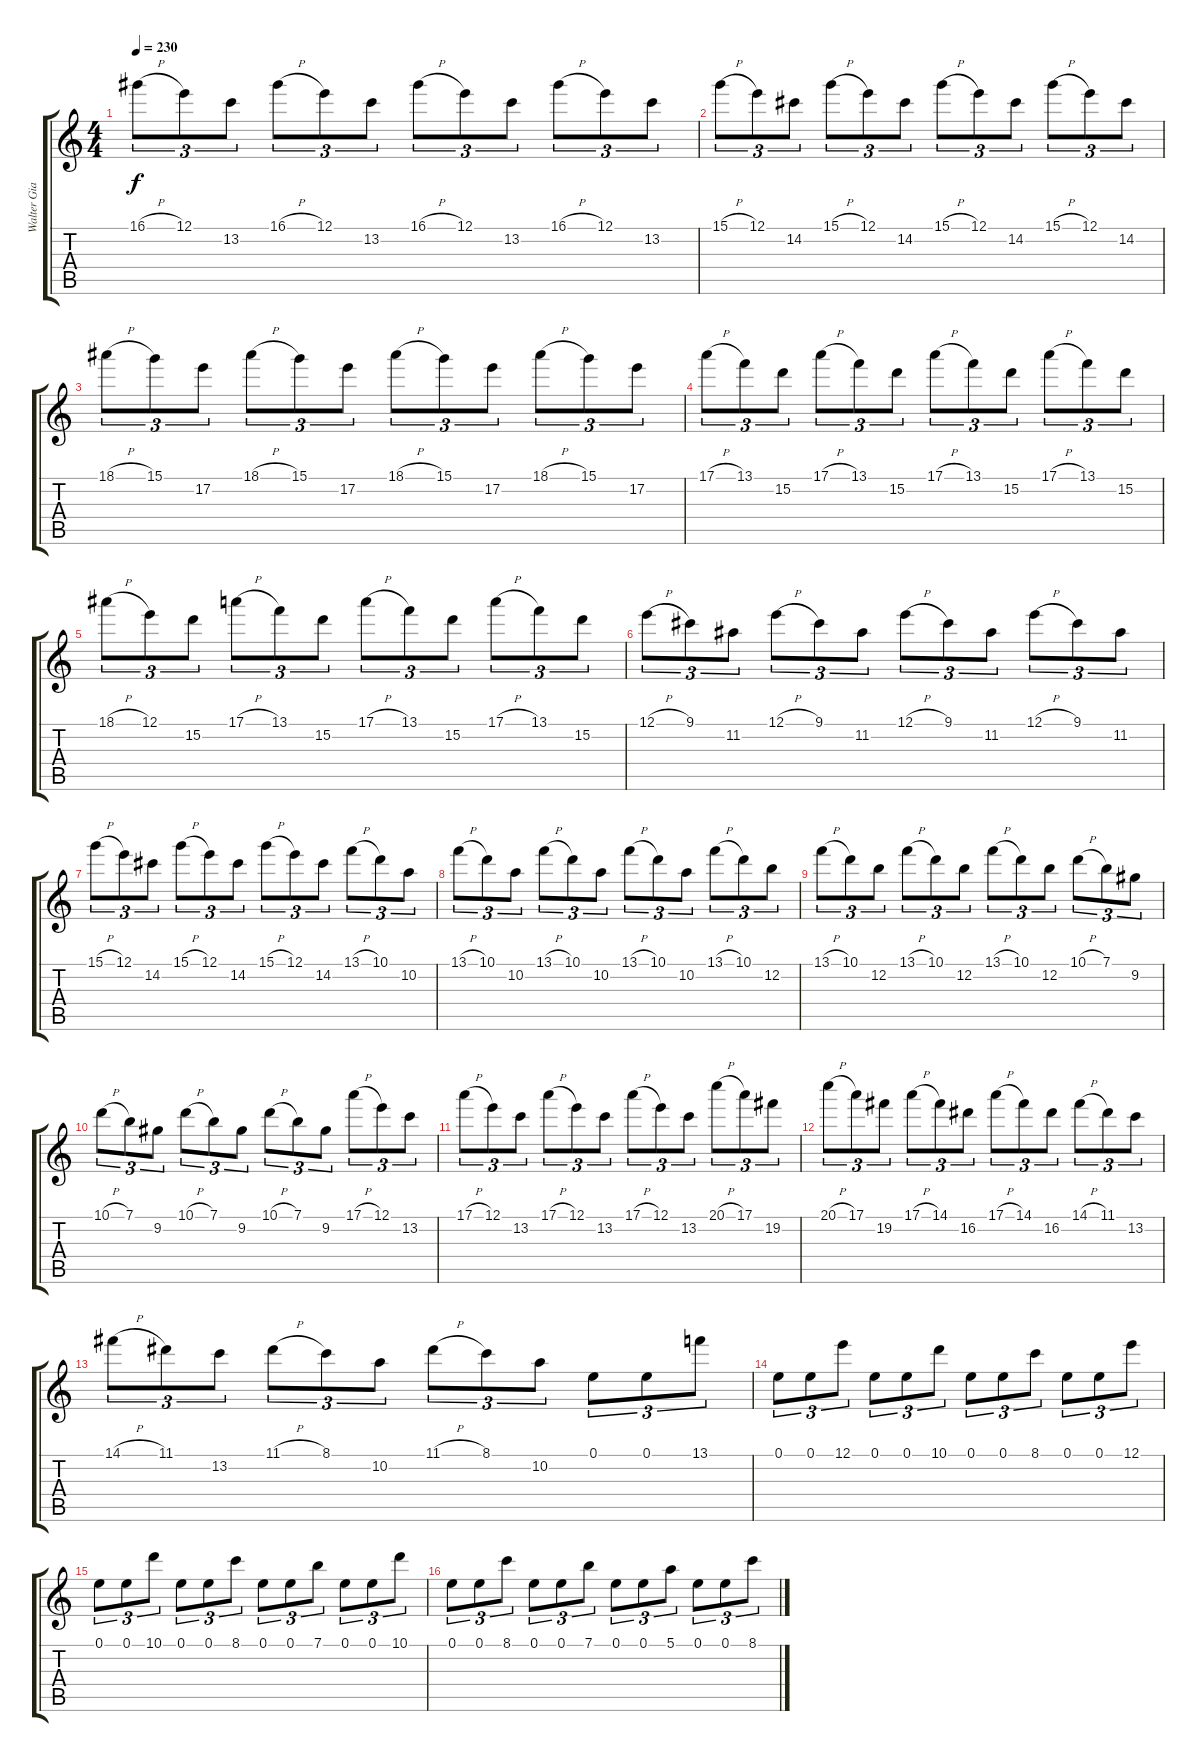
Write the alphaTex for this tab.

\track ("Walter Giardino" "Walter Gia") {instrument distortionguitar}
\staff {score tabs}
\tuning (E4 B3 G3 D3 A2 E2) {hide}
\ts (4 4)
\tempo 230
\clef g2
\ks c
16.1{h}.8{tu (3 2) dy f} 12.1.8{tu (3 2)} 13.2.8{tu (3 2)} 16.1{h}.8{tu (3 2)} 12.1.8{tu (3 2)} 13.2.8{tu (3 2)} 16.1{h}.8{tu (3 2)} 12.1.8{tu (3 2)} 13.2.8{tu (3 2)} 16.1{h}.8{tu (3 2)} 12.1.8{tu (3 2)} 13.2.8{tu (3 2)} |
15.1{h}.8{tu (3 2)} 12.1.8{tu (3 2)} 14.2.8{tu (3 2)} 15.1{h}.8{tu (3 2)} 12.1.8{tu (3 2)} 14.2.8{tu (3 2)} 15.1{h}.8{tu (3 2)} 12.1.8{tu (3 2)} 14.2.8{tu (3 2)} 15.1{h}.8{tu (3 2)} 12.1.8{tu (3 2)} 14.2.8{tu (3 2)} |
18.1{h}.8{tu (3 2)} 15.1.8{tu (3 2)} 17.2.8{tu (3 2)} 18.1{h}.8{tu (3 2)} 15.1.8{tu (3 2)} 17.2.8{tu (3 2)} 18.1{h}.8{tu (3 2)} 15.1.8{tu (3 2)} 17.2.8{tu (3 2)} 18.1{h}.8{tu (3 2)} 15.1.8{tu (3 2)} 17.2.8{tu (3 2)} |
17.1{h}.8{tu (3 2)} 13.1.8{tu (3 2)} 15.2.8{tu (3 2)} 17.1{h}.8{tu (3 2)} 13.1.8{tu (3 2)} 15.2.8{tu (3 2)} 17.1{h}.8{tu (3 2)} 13.1.8{tu (3 2)} 15.2.8{tu (3 2)} 17.1{h}.8{tu (3 2)} 13.1.8{tu (3 2)} 15.2.8{tu (3 2)} |
18.1{h}.8{tu (3 2)} 12.1.8{tu (3 2)} 15.2.8{tu (3 2)} 17.1{h}.8{tu (3 2)} 13.1.8{tu (3 2)} 15.2.8{tu (3 2)} 17.1{h}.8{tu (3 2)} 13.1.8{tu (3 2)} 15.2.8{tu (3 2)} 17.1{h}.8{tu (3 2)} 13.1.8{tu (3 2)} 15.2.8{tu (3 2)} |
12.1{h}.8{tu (3 2)} 9.1.8{tu (3 2)} 11.2.8{tu (3 2)} 12.1{h}.8{tu (3 2)} 9.1.8{tu (3 2)} 11.2.8{tu (3 2)} 12.1{h}.8{tu (3 2)} 9.1.8{tu (3 2)} 11.2.8{tu (3 2)} 12.1{h}.8{tu (3 2)} 9.1.8{tu (3 2)} 11.2.8{tu (3 2)} |
15.1{h}.8{tu (3 2)} 12.1.8{tu (3 2)} 14.2.8{tu (3 2)} 15.1{h}.8{tu (3 2)} 12.1.8{tu (3 2)} 14.2.8{tu (3 2)} 15.1{h}.8{tu (3 2)} 12.1.8{tu (3 2)} 14.2.8{tu (3 2)} 13.1{h}.8{tu (3 2)} 10.1.8{tu (3 2)} 10.2.8{tu (3 2)} |
13.1{h}.8{tu (3 2)} 10.1.8{tu (3 2)} 10.2.8{tu (3 2)} 13.1{h}.8{tu (3 2)} 10.1.8{tu (3 2)} 10.2.8{tu (3 2)} 13.1{h}.8{tu (3 2)} 10.1.8{tu (3 2)} 10.2.8{tu (3 2)} 13.1{h}.8{tu (3 2)} 10.1.8{tu (3 2)} 12.2.8{tu (3 2)} |
13.1{h}.8{tu (3 2)} 10.1.8{tu (3 2)} 12.2.8{tu (3 2)} 13.1{h}.8{tu (3 2)} 10.1.8{tu (3 2)} 12.2.8{tu (3 2)} 13.1{h}.8{tu (3 2)} 10.1.8{tu (3 2)} 12.2.8{tu (3 2)} 10.1{h}.8{tu (3 2)} 7.1.8{tu (3 2)} 9.2.8{tu (3 2)} |
10.1{h}.8{tu (3 2)} 7.1.8{tu (3 2)} 9.2.8{tu (3 2)} 10.1{h}.8{tu (3 2)} 7.1.8{tu (3 2)} 9.2.8{tu (3 2)} 10.1{h}.8{tu (3 2)} 7.1.8{tu (3 2)} 9.2.8{tu (3 2)} 17.1{h}.8{tu (3 2)} 12.1.8{tu (3 2)} 13.2.8{tu (3 2)} |
17.1{h}.8{tu (3 2)} 12.1.8{tu (3 2)} 13.2.8{tu (3 2)} 17.1{h}.8{tu (3 2)} 12.1.8{tu (3 2)} 13.2.8{tu (3 2)} 17.1{h}.8{tu (3 2)} 12.1.8{tu (3 2)} 13.2.8{tu (3 2)} 20.1{h}.8{tu (3 2)} 17.1.8{tu (3 2)} 19.2.8{tu (3 2)} |
20.1{h}.8{tu (3 2)} 17.1.8{tu (3 2)} 19.2.8{tu (3 2)} 17.1{h}.8{tu (3 2)} 14.1.8{tu (3 2)} 16.2.8{tu (3 2)} 17.1{h}.8{tu (3 2)} 14.1.8{tu (3 2)} 16.2.8{tu (3 2)} 14.1{h}.8{tu (3 2)} 11.1.8{tu (3 2)} 13.2.8{tu (3 2)} |
14.1{h}.8{tu (3 2)} 11.1.8{tu (3 2)} 13.2.8{tu (3 2)} 11.1{h}.8{tu (3 2)} 8.1.8{tu (3 2)} 10.2.8{tu (3 2)} 11.1{h}.8{tu (3 2)} 8.1.8{tu (3 2)} 10.2.8{tu (3 2)} 0.1.8{tu (3 2)} 0.1.8{tu (3 2)} 13.1.8{tu (3 2)} |
0.1.8{tu (3 2)} 0.1.8{tu (3 2)} 12.1.8{tu (3 2)} 0.1.8{tu (3 2)} 0.1.8{tu (3 2)} 10.1.8{tu (3 2)} 0.1.8{tu (3 2)} 0.1.8{tu (3 2)} 8.1.8{tu (3 2)} 0.1.8{tu (3 2)} 0.1.8{tu (3 2)} 12.1.8{tu (3 2)} |
0.1.8{tu (3 2)} 0.1.8{tu (3 2)} 10.1.8{tu (3 2)} 0.1.8{tu (3 2)} 0.1.8{tu (3 2)} 8.1.8{tu (3 2)} 0.1.8{tu (3 2)} 0.1.8{tu (3 2)} 7.1.8{tu (3 2)} 0.1.8{tu (3 2)} 0.1.8{tu (3 2)} 10.1.8{tu (3 2)} |
0.1.8{tu (3 2)} 0.1.8{tu (3 2)} 8.1.8{tu (3 2)} 0.1.8{tu (3 2)} 0.1.8{tu (3 2)} 7.1.8{tu (3 2)} 0.1.8{tu (3 2)} 0.1.8{tu (3 2)} 5.1.8{tu (3 2)} 0.1.8{tu (3 2)} 0.1.8{tu (3 2)} 8.1.8{tu (3 2)}
